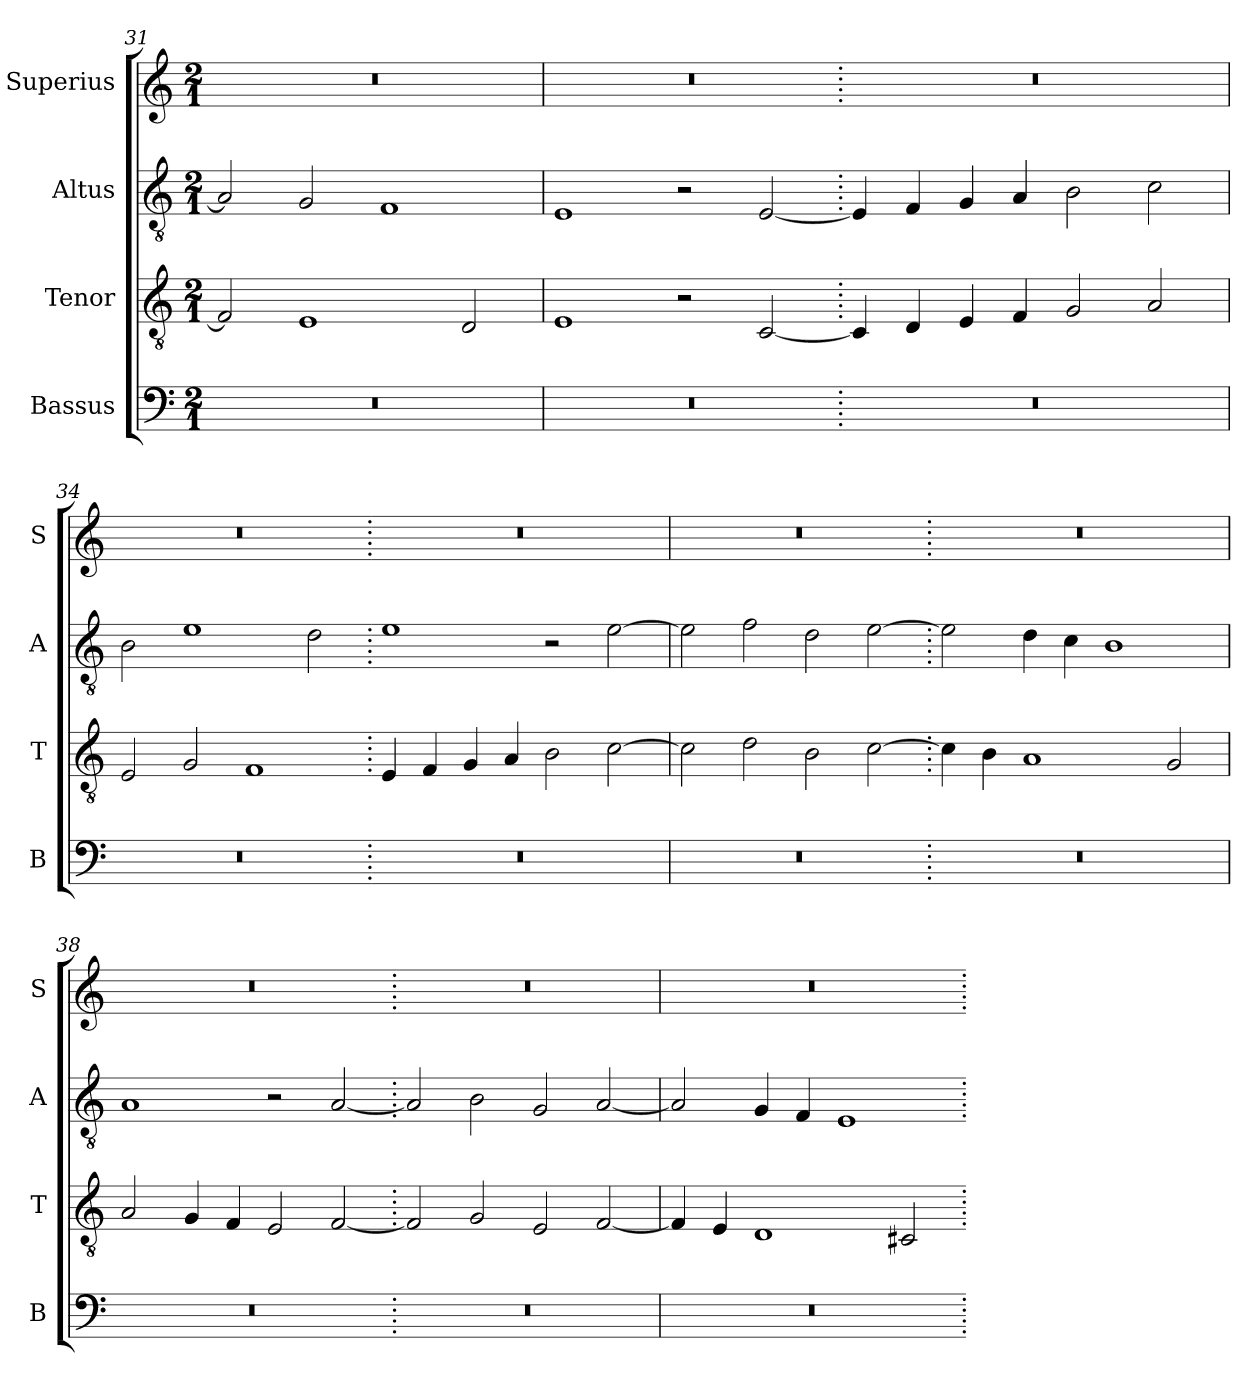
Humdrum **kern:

**kern	**kern	**kern	**kern
*part4	*part3	*part2	*part1
*staff4	*staff3	*staff2	*staff1
*I"Bassus	*I"Tenor	*I"Altus	*I"Superius
*I'B	*I'T	*I'A	*I'S
*clefF4	*clefGv2	*clefGv2	*clefG2
*k[]	*k[]	*k[]	*k[]
*M2/1	*M2/1	*M2/1	*M2/1
=31	=31	=31	=31
0r	2F/]	2A/]	0r
.	1E	2G/	.
.	.	1F	.
.	2D/	.	.
=32	=32	=32	=32
0r	1E	1E	0r
.	2r	2r	.
.	[2C/	[2E/	.
=33.	=33.	=33.	=33.
0r	4C/]	4E/]	0r
.	4D/	4F/	.
.	4E/	4G/	.
.	4F/	4A/	.
.	2G/	2B\	.
.	2A/	2c\	.
=34	=34	=34	=34
0r	2E/	2B\	0r
.	2G/	1e	.
.	1F	.	.
.	.	2d\	.
=35.	=35.	=35.	=35.
0r	4E/	1e	0r
.	4F/	.	.
.	4G/	.	.
.	4A/	.	.
.	2B\	2r	.
.	[2c\	[2e\	.
=36	=36	=36	=36
0r	2c\]	2e\]	0r
.	2d\	2f\	.
.	2B\	2d\	.
.	[2c\	[2e\	.
=37.	=37.	=37.	=37.
0r	4c\]	2e\]	0r
.	4B\	.	.
.	1A	4d\	.
.	.	4c\	.
.	.	1B	.
.	2G/	.	.
=38	=38	=38	=38
0r	2A/	1A	0r
.	4G/	.	.
.	4F/	.	.
.	2E/	2r	.
.	[2F/	[2A/	.
=39.	=39.	=39.	=39.
0r	2F/]	2A/]	0r
.	2G/	2B\	.
.	2E/	2G/	.
.	[2F/	[2A/	.
=40	=40	=40	=40
0r	4F/]	2A/]	0r
.	4E/	.	.
.	1D	4G/	.
.	.	4F/	.
.	.	1E	.
.	2C#X/	.	.
=.	=.	=.	=.
*-	*-	*-	*-
